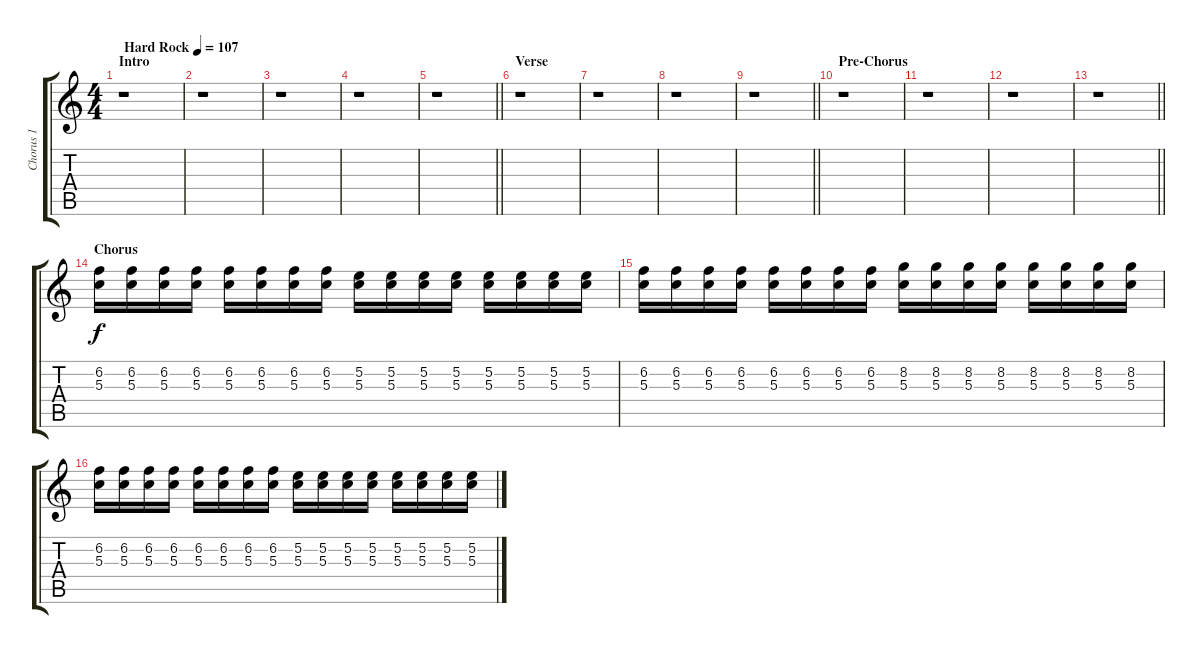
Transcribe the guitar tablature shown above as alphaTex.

\track ("Chorus 1" "Chorus 1") {instrument distortionguitar}
\staff {score tabs}
\tuning (E4 B3 G3 D3 A2 D2) {hide}
\ts (4 4)
\section ("" "Intro")
\tempo (107 "Hard Rock")
\clef g2
\ks c
r.1{dy f instrument distortionguitar} |
r.1 |
r.1 |
r.1 |
\barLineRight lightlight
r.1 |
\section ("" "Verse")
r.1 |
r.1 |
r.1 |
\barLineRight lightlight
r.1 |
\section ("" "Pre-Chorus")
r.1 |
r.1 |
r.1 |
\barLineRight lightlight
r.1 |
\section ("" "Chorus")
(6.2 5.3).16 (6.2 5.3).16 (6.2 5.3).16 (6.2 5.3).16 (6.2 5.3).16 (6.2 5.3).16 (6.2 5.3).16 (6.2 5.3).16 (5.2 5.3).16 (5.2 5.3).16 (5.2 5.3).16 (5.2 5.3).16 (5.2 5.3).16 (5.2 5.3).16 (5.2 5.3).16 (5.2 5.3).16 |
(6.2 5.3).16 (6.2 5.3).16 (6.2 5.3).16 (6.2 5.3).16 (6.2 5.3).16 (6.2 5.3).16 (6.2 5.3).16 (6.2 5.3).16 (8.2 5.3).16 (8.2 5.3).16 (8.2 5.3).16 (8.2 5.3).16 (8.2 5.3).16 (8.2 5.3).16 (8.2 5.3).16 (8.2 5.3).16 |
(6.2 5.3).16 (6.2 5.3).16 (6.2 5.3).16 (6.2 5.3).16 (6.2 5.3).16 (6.2 5.3).16 (6.2 5.3).16 (6.2 5.3).16 (5.2 5.3).16 (5.2 5.3).16 (5.2 5.3).16 (5.2 5.3).16 (5.2 5.3).16 (5.2 5.3).16 (5.2 5.3).16 (5.2 5.3).16
